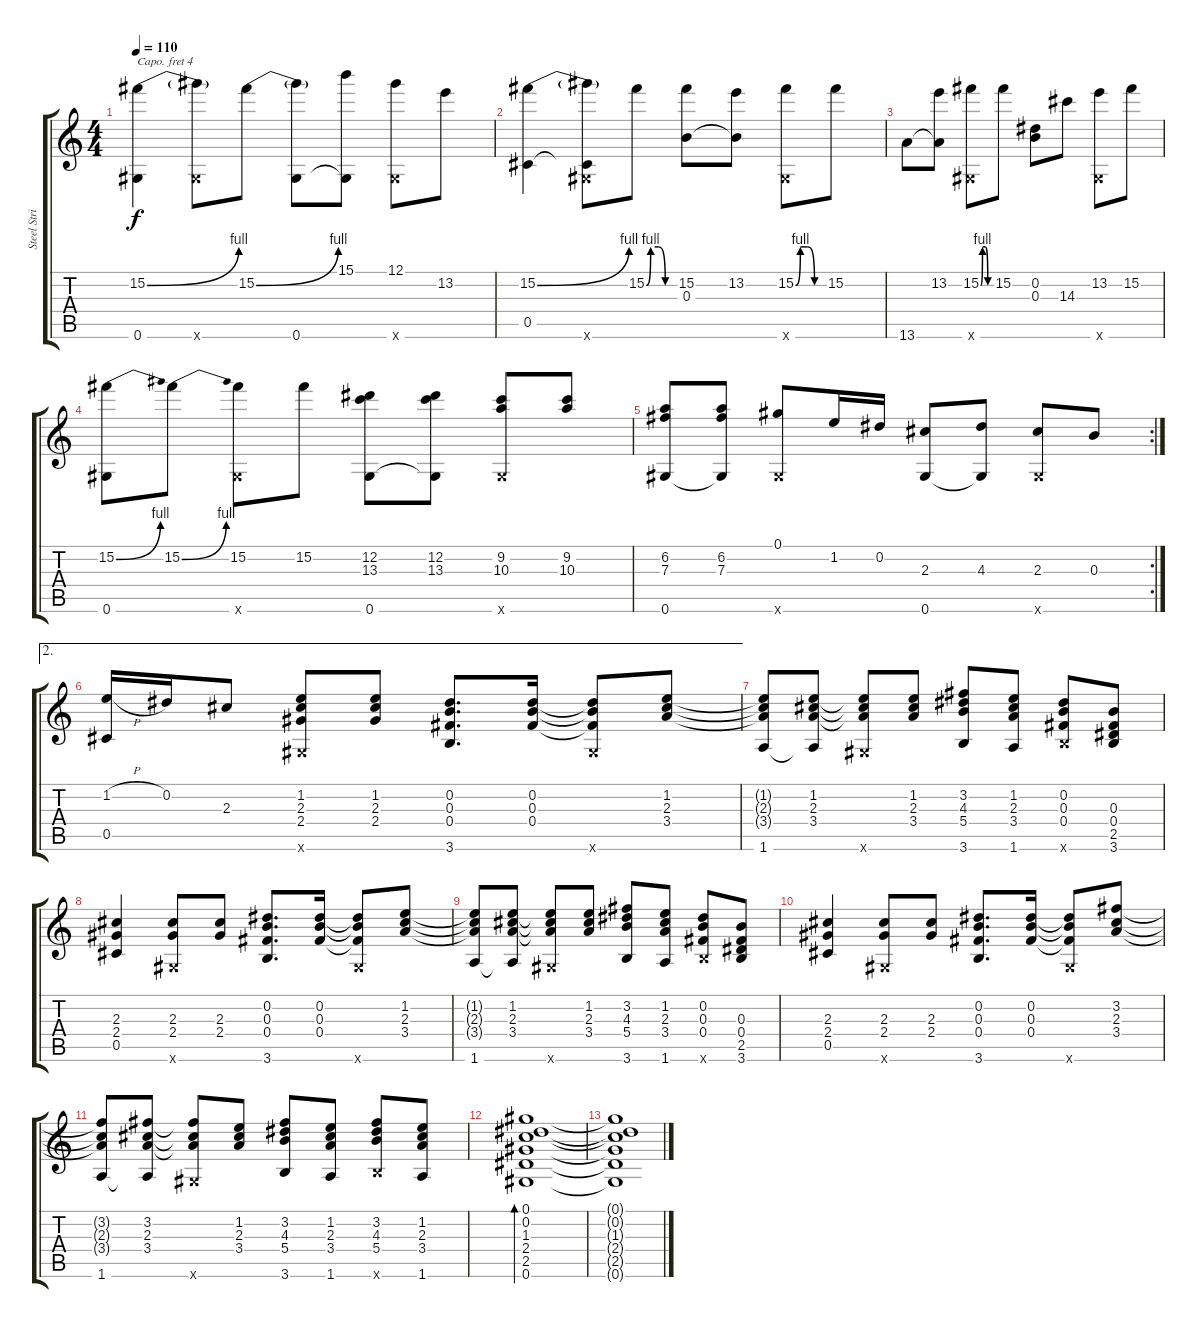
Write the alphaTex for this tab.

\track ("Steel String" "Steel Stri") {instrument acousticguitarsteel}
\staff {score tabs}
\capo 4
\tuning (E4 B3 G3 D3 A2 E2) {hide}
\ts (4 4)
\tempo 110
\clef g2
\ks c
(15.2{be (bend 0 0 60 4)} 0.6).4{dy f} (15.2{t} 0.6{x}).8 15.2{be (bend 0 0 60 4)}.8 (15.2{t} 0.6).8 (15.1 0.6{t}).8 (12.1 0.6{x}).8 13.2.8 |
(15.2{be (bend 0 0 60 4)} 0.5).4 (15.2{t} 0.5{t} 0.6{x}).8 15.2{be (custom 0 0 9 4 25 4 40 0 60 0)}.8 (15.2 0.3).8 (13.2 0.3{t}).8 (15.2{be (custom 0 0 10 4 25 4 40 0 60 0)} 0.6{x}).8 15.2.8 |
13.6.8 (13.2 13.6{t}).8 (15.2{be (custom 0 0 10 4 25 4 40 0 60 0)} 0.6{x}).8 15.2.8 (0.2 0.3).8 14.3.8 (13.2 0.6{x}).8 15.2.8 |
(15.2{be (bend 0 0 60 4)} 0.6).8 15.2{be (bend 0 0 60 4)}.8 (15.2 0.6{x}).8 15.2.8 (12.2 13.3 0.6).8 (12.2 13.3 0.6{t}).8 (9.2 10.3 0.6{x}).8 (9.2 10.3).8 |
\rc 2
(6.2 7.3 0.6).8 (6.2 7.3 0.6{t}).8 (0.1 0.6{x}).8 1.2.16 0.2.16 (2.3 0.6).8 (4.3 0.6{t}).8 (2.3 0.6{x}).8 0.3.8 |
\ae 2
(1.2{h} 0.5).16 0.2.16 2.3.8 (1.2 2.3 2.4 0.6{x}).8 (1.2 2.3 2.4).8 (0.2 0.3 0.4 3.6).8{d} (0.2 0.3 0.4).16 (0.2{t} 0.3{t} 0.4{t} 0.6{x}).8 (1.2 2.3 3.4).8 |
(1.2{t} 2.3{t} 3.4{t} 1.6).8 (1.2 2.3 3.4 1.6{t}).8 (1.2{t} 2.3{t} 3.4{t} 0.6{x}).8 (1.2 2.3 3.4).8 (3.2 4.3 5.4 3.6).8 (1.2 2.3 3.4 1.6).8 (0.2 0.3 0.4 3.6{x}).8 (0.3 0.4 2.5 3.6).8 |
(2.3 2.4 0.5).4 (2.3 2.4 0.6{x}).8 (2.3 2.4).8 (0.2 0.3 0.4 3.6).8{d} (0.2 0.3 0.4).16 (0.2{t} 0.3{t} 0.4{t} 0.6{x}).8 (1.2 2.3 3.4).8 |
(1.2{t} 2.3{t} 3.4{t} 1.6).8 (1.2 2.3 3.4 1.6{t}).8 (1.2{t} 2.3{t} 3.4{t} 0.6{x}).8 (1.2 2.3 3.4).8 (3.2 4.3 5.4 3.6).8 (1.2 2.3 3.4 1.6).8 (0.2 0.3 0.4 3.6{x}).8 (0.3 0.4 2.5 3.6).8 |
(2.3 2.4 0.5).4 (2.3 2.4 0.6{x}).8 (2.3 2.4).8 (0.2 0.3 0.4 3.6).8{d} (0.2 0.3 0.4).16 (0.2{t} 0.3{t} 0.4{t} 0.6{x}).8 (3.2 2.3 3.4).8 |
(3.2{t} 2.3{t} 3.4{t} 1.6).8 (3.2 2.3 3.4 1.6{t}).8 (3.2{t} 2.3{t} 3.4{t} 0.6{x}).8 (1.2 2.3 3.4).8 (3.2 4.3 5.4 3.6).8 (1.2 2.3 3.4 1.6).8 (3.2 4.3 5.4 3.6{x}).8 (1.2 2.3 3.4 1.6).8 |
(0.1 0.2 1.3 2.4 2.5 0.6).1{bd 30} |
(0.1{t} 0.2{t} 1.3{t} 2.4{t} 2.5{t} 0.6{t}).1
